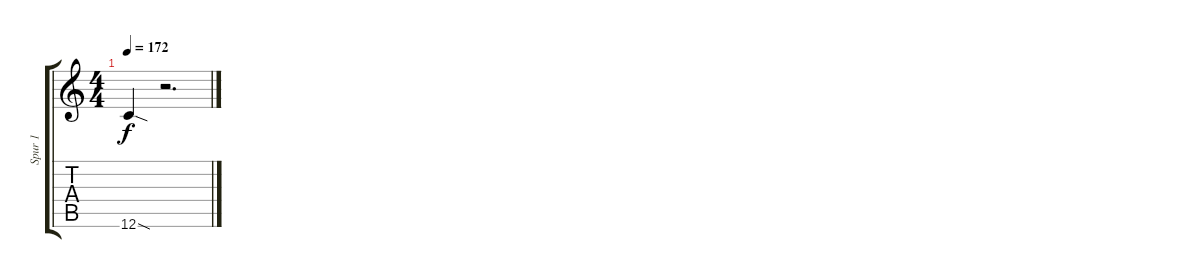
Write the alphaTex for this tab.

\track ("Spur 1" "Spur 1") {instrument distortionguitar}
\staff {score tabs}
\tuning (C4 G3 Eb3 Bb2 F2 C2) {hide}
\ts (4 4)
\tempo 172
\clef g2
\ks c
12.6{sod}.4{dy f} r.2{d}
